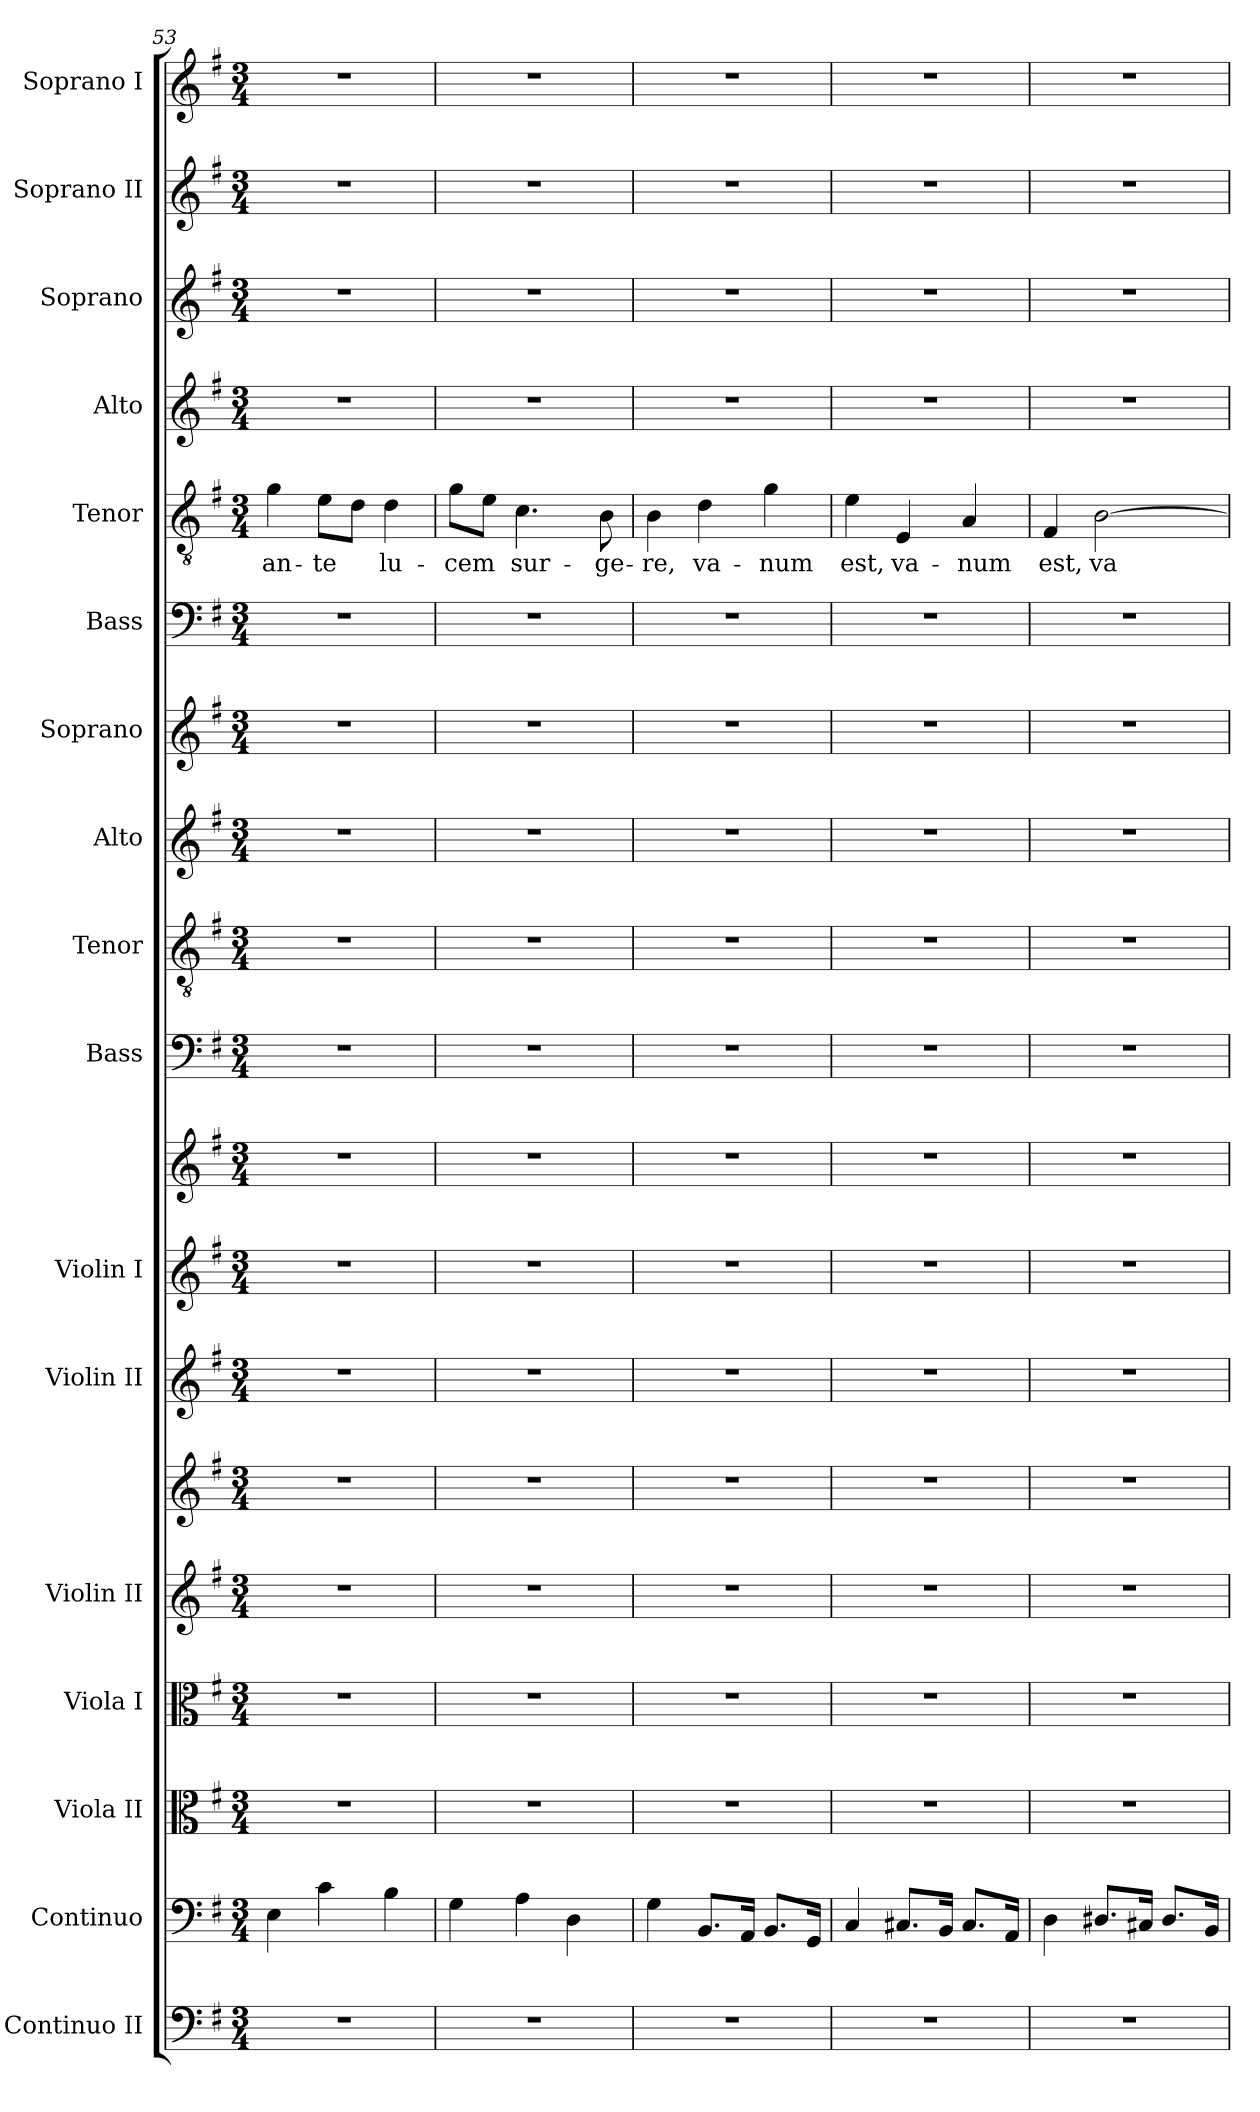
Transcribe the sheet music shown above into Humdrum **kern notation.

**kern	**kern	**kern	**kern	**kern	**kern	**kern	**kern	**kern	**kern	**kern	**kern	**kern	**kern	**kern	**text	**kern	**kern	**kern	**kern
*part17	*part16	*part15	*part14	*part13	*part13	*part12	*part11	*part11	*part10	*part9	*part8	*part7	*part6	*part5	*part5	*part4	*part3	*part2	*part1
*staff19	*staff18	*staff17	*staff16	*staff15	*staff14	*staff13	*staff12	*staff11	*staff10	*staff9	*staff8	*staff7	*staff6	*staff5	*staff5	*staff4	*staff3	*staff2	*staff1
*I"Continuo II	*I"Continuo	*I"Viola II	*I"Viola I	*I"Violin II	*	*I"Violin II	*I"Violin I	*	*I"Bass	*I"Tenor	*I"Alto	*I"Soprano	*I"Bass	*I"Tenor	*	*I"Alto	*I"Soprano	*I"Soprano II	*I"Soprano I
*	*	*I'Vla	*I'Vla	*I'Vln II	*	*I'Vln II	*I'Vln I	*	*I'B.	*I'T.	*I'A.	*I'S.	*I'B.	*I'T.	*	*I'A.	*I'S.	*I'S.	*I'S.
*clefF4	*clefF4	*clefC3	*clefC3	*clefG2	*clefG2	*clefG2	*clefG2	*clefG2	*clefF4	*clefGv2	*clefG2	*clefG2	*clefF4	*clefGv2	*	*clefG2	*clefG2	*clefG2	*clefG2
*	*	*	*	*	*	*	*	*	*	*ITrd7c12	*	*	*	*ITrd7c12	*	*	*	*	*
*k[f#]	*k[f#]	*k[f#]	*k[f#]	*k[f#]	*k[f#]	*k[f#]	*k[f#]	*k[f#]	*k[f#]	*k[f#]	*k[f#]	*k[f#]	*k[f#]	*k[f#]	*	*k[f#]	*k[f#]	*k[f#]	*k[f#]
*G:	*G:	*G:	*G:	*G:	*G:	*G:	*G:	*G:	*G:	*G:	*G:	*G:	*G:	*G:	*	*G:	*G:	*G:	*G:
*M3/4	*M3/4	*M3/4	*M3/4	*M3/4	*M3/4	*M3/4	*M3/4	*M3/4	*M3/4	*M3/4	*M3/4	*M3/4	*M3/4	*M3/4	*	*M3/4	*M3/4	*M3/4	*M3/4
=53	=53	=53	=53	=53	=53	=53	=53	=53	=53	=53	=53	=53	=53	=53	=53	=53	=53	=53	=53
!LO:N:vis=1	!	!LO:N:vis=1	!LO:N:vis=1	!LO:N:vis=1	!LO:N:vis=1	!LO:N:vis=1	!LO:N:vis=1	!LO:N:vis=1	!LO:N:vis=1	!LO:N:vis=1	!LO:N:vis=1	!LO:N:vis=1	!LO:N:vis=1	!	!	!	!	!	!
!	!	!	!	!	!	!	!	!	!	!	!	!	!	!	!LO:LY:b:color=#000000	!LO:N:vis=1	!LO:N:vis=1	!LO:N:vis=1	!LO:N:vis=1
2.r	4Ei\	2.r	2.r	2.r	2.r	2.r	2.r	2.r	2.r	2.r	2.r	2.r	2.r	4Gi\	an-	2.r	2.r	2.r	2.r
!	!	!	!	!	!	!	!	!	!	!	!	!	!	!	!LO:LY:b:color=#000000	!	!	!	!
.	4ci\	.	.	.	.	.	.	.	.	.	.	.	.	8Ei\L	-te	.	.	.	.
.	.	.	.	.	.	.	.	.	.	.	.	.	.	8Di\J	.	.	.	.	.
!	!	!	!	!	!	!	!	!	!	!	!	!	!	!	!LO:LY:b:color=#000000	!	!	!	!
.	4Bi\	.	.	.	.	.	.	.	.	.	.	.	.	4Di\	lu-	.	.	.	.
=54	=54	=54	=54	=54	=54	=54	=54	=54	=54	=54	=54	=54	=54	=54	=54	=54	=54	=54	=54
!LO:N:vis=1	!	!LO:N:vis=1	!LO:N:vis=1	!LO:N:vis=1	!LO:N:vis=1	!LO:N:vis=1	!LO:N:vis=1	!LO:N:vis=1	!LO:N:vis=1	!LO:N:vis=1	!LO:N:vis=1	!LO:N:vis=1	!LO:N:vis=1	!	!	!	!	!	!
!	!	!	!	!	!	!	!	!	!	!	!	!	!	!	!LO:LY:b:color=#000000	!LO:N:vis=1	!LO:N:vis=1	!LO:N:vis=1	!LO:N:vis=1
2.r	4Gi\	2.r	2.r	2.r	2.r	2.r	2.r	2.r	2.r	2.r	2.r	2.r	2.r	8Gi\L	-cem	2.r	2.r	2.r	2.r
.	.	.	.	.	.	.	.	.	.	.	.	.	.	8Ei\J	.	.	.	.	.
!	!	!	!	!	!	!	!	!	!	!	!	!	!	!	!LO:LY:b:color=#000000	!	!	!	!
.	4Ai\	.	.	.	.	.	.	.	.	.	.	.	.	4.Ci\	sur-	.	.	.	.
.	4Di\	.	.	.	.	.	.	.	.	.	.	.	.	.	.	.	.	.	.
!	!	!	!	!	!	!	!	!	!	!	!	!	!	!	!LO:LY:b:color=#000000	!	!	!	!
.	.	.	.	.	.	.	.	.	.	.	.	.	.	8BBi\	-ge-	.	.	.	.
!!LO:LB:g=z
=55	=55	=55	=55	=55	=55	=55	=55	=55	=55	=55	=55	=55	=55	=55	=55	=55	=55	=55	=55
!LO:N:vis=1	!	!LO:N:vis=1	!LO:N:vis=1	!LO:N:vis=1	!LO:N:vis=1	!LO:N:vis=1	!LO:N:vis=1	!LO:N:vis=1	!LO:N:vis=1	!LO:N:vis=1	!LO:N:vis=1	!LO:N:vis=1	!LO:N:vis=1	!	!	!	!	!	!
!	!	!	!	!	!	!	!	!	!	!	!	!	!	!	!LO:LY:b:color=#000000	!LO:N:vis=1	!LO:N:vis=1	!LO:N:vis=1	!LO:N:vis=1
2.r	4Gi\	2.r	2.r	2.r	2.r	2.r	2.r	2.r	2.r	2.r	2.r	2.r	2.r	4BBi\	-re,	2.r	2.r	2.r	2.r
!	!	!	!	!	!	!	!	!	!	!	!	!	!	!	!LO:LY:b:color=#000000	!	!	!	!
.	8.BBi/L	.	.	.	.	.	.	.	.	.	.	.	.	4Di\	va-	.	.	.	.
.	16AAi/Jk	.	.	.	.	.	.	.	.	.	.	.	.	.	.	.	.	.	.
!	!	!	!	!	!	!	!	!	!	!	!	!	!	!	!LO:LY:b:color=#000000	!	!	!	!
.	8.BBi/L	.	.	.	.	.	.	.	.	.	.	.	.	4Gi\	-num	.	.	.	.
.	16GGi/Jk	.	.	.	.	.	.	.	.	.	.	.	.	.	.	.	.	.	.
=56	=56	=56	=56	=56	=56	=56	=56	=56	=56	=56	=56	=56	=56	=56	=56	=56	=56	=56	=56
!LO:N:vis=1	!	!LO:N:vis=1	!LO:N:vis=1	!LO:N:vis=1	!LO:N:vis=1	!LO:N:vis=1	!LO:N:vis=1	!LO:N:vis=1	!LO:N:vis=1	!LO:N:vis=1	!LO:N:vis=1	!LO:N:vis=1	!LO:N:vis=1	!	!	!	!	!	!
!	!	!	!	!	!	!	!	!	!	!	!	!	!	!	!LO:LY:b:color=#000000	!LO:N:vis=1	!LO:N:vis=1	!LO:N:vis=1	!LO:N:vis=1
2.r	4Ci/	2.r	2.r	2.r	2.r	2.r	2.r	2.r	2.r	2.r	2.r	2.r	2.r	4Ei\	est,	2.r	2.r	2.r	2.r
!	!	!	!	!	!	!	!	!	!	!	!	!	!	!	!LO:LY:b:color=#000000	!	!	!	!
.	8.C#Xi/L	.	.	.	.	.	.	.	.	.	.	.	.	4EEi/	va-	.	.	.	.
.	16BBi/Jk	.	.	.	.	.	.	.	.	.	.	.	.	.	.	.	.	.	.
!	!	!	!	!	!	!	!	!	!	!	!	!	!	!	!LO:LY:b:color=#000000	!	!	!	!
.	8.C#i/L	.	.	.	.	.	.	.	.	.	.	.	.	4AAi/	-num	.	.	.	.
.	16AAi/Jk	.	.	.	.	.	.	.	.	.	.	.	.	.	.	.	.	.	.
=57	=57	=57	=57	=57	=57	=57	=57	=57	=57	=57	=57	=57	=57	=57	=57	=57	=57	=57	=57
!LO:N:vis=1	!	!LO:N:vis=1	!LO:N:vis=1	!LO:N:vis=1	!LO:N:vis=1	!LO:N:vis=1	!LO:N:vis=1	!LO:N:vis=1	!LO:N:vis=1	!LO:N:vis=1	!LO:N:vis=1	!LO:N:vis=1	!LO:N:vis=1	!	!	!	!	!	!
!	!	!	!	!	!	!	!	!	!	!	!	!	!	!	!LO:LY:b:color=#000000	!LO:N:vis=1	!LO:N:vis=1	!LO:N:vis=1	!LO:N:vis=1
2.r	4Di\	2.r	2.r	2.r	2.r	2.r	2.r	2.r	2.r	2.r	2.r	2.r	2.r	4FF#i/	est,	2.r	2.r	2.r	2.r
!	!	!	!	!	!	!	!	!	!	!	!	!	!	!	!LO:LY:b:color=#000000	!	!	!	!
.	8.D#Xi/L	.	.	.	.	.	.	.	.	.	.	.	.	[2BBi\	va-	.	.	.	.
.	16C#Xi/Jk	.	.	.	.	.	.	.	.	.	.	.	.	.	.	.	.	.	.
.	8.D#i/L	.	.	.	.	.	.	.	.	.	.	.	.	.	.	.	.	.	.
.	16BBi/Jk	.	.	.	.	.	.	.	.	.	.	.	.	.	.	.	.	.	.
=	=	=	=	=	=	=	=	=	=	=	=	=	=	=	=	=	=	=	=
*-	*-	*-	*-	*-	*-	*-	*-	*-	*-	*-	*-	*-	*-	*-	*-	*-	*-	*-	*-
